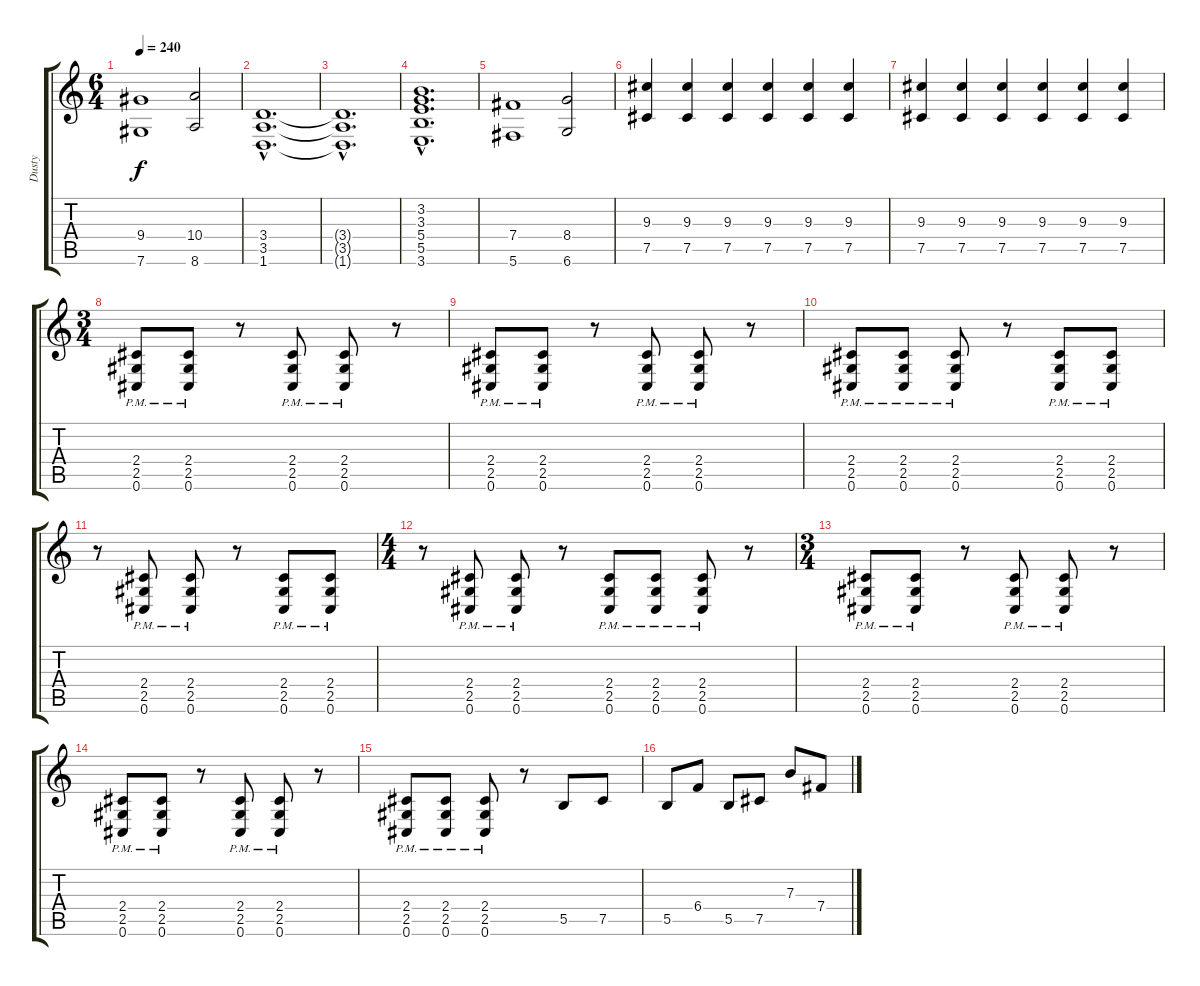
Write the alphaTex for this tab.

\track ("Dusty" "Dusty") {instrument distortionguitar}
\staff {score tabs}
\tuning (Db4 Ab3 E3 B2 Gb2 Db2) {hide}
\ts (6 4)
\tempo 240
\clef g2
\ks c
(9.4 7.6).1{dy f} (10.4 8.6).2 |
(3.4{hac} 3.5{hac} 1.6{hac}).1{d} |
(3.4{hac t} 3.5{hac t} 1.6{hac t}).1{d} |
(3.2{hac} 3.3{hac} 5.4{hac} 5.5{hac} 3.6{hac}).1{d} |
(7.4 5.6).1 (8.4 6.6).2 |
(9.3 7.5).4 (9.3 7.5).4 (9.3 7.5).4 (9.3 7.5).4 (9.3 7.5).4 (9.3 7.5).4 |
(9.3 7.5).4 (9.3 7.5).4 (9.3 7.5).4 (9.3 7.5).4 (9.3 7.5).4 (9.3 7.5).4 |
\ts (3 4)
\section ("" "")
(2.4{pm} 2.5{pm} 0.6{pm}).8 (2.4{pm} 2.5{pm} 0.6{pm}).8 r.8 (2.4{pm} 2.5{pm} 0.6{pm}).8 (2.4{pm} 2.5{pm} 0.6{pm}).8 r.8 |
(2.4{pm} 2.5{pm} 0.6{pm}).8 (2.4{pm} 2.5{pm} 0.6{pm}).8 r.8 (2.4{pm} 2.5{pm} 0.6{pm}).8 (2.4{pm} 2.5{pm} 0.6{pm}).8 r.8 |
(2.4{pm} 2.5{pm} 0.6{pm}).8 (2.4{pm} 2.5{pm} 0.6{pm}).8 (2.4{pm} 2.5{pm} 0.6{pm}).8 r.8 (2.4{pm} 2.5{pm} 0.6{pm}).8 (2.4{pm} 2.5{pm} 0.6{pm}).8 |
r.8 (2.4{pm} 2.5{pm} 0.6{pm}).8 (2.4{pm} 2.5{pm} 0.6{pm}).8 r.8 (2.4{pm} 2.5{pm} 0.6{pm}).8 (2.4{pm} 2.5{pm} 0.6{pm}).8 |
\ts (4 4)
r.8 (2.4{pm} 2.5{pm} 0.6{pm}).8 (2.4{pm} 2.5{pm} 0.6{pm}).8 r.8 (2.4{pm} 2.5{pm} 0.6{pm}).8 (2.4{pm} 2.5{pm} 0.6{pm}).8 (2.4{pm} 2.5{pm} 0.6{pm}).8 r.8 |
\ts (3 4)
(2.4{pm} 2.5{pm} 0.6{pm}).8 (2.4{pm} 2.5{pm} 0.6{pm}).8 r.8 (2.4{pm} 2.5{pm} 0.6{pm}).8 (2.4{pm} 2.5{pm} 0.6{pm}).8 r.8 |
(2.4{pm} 2.5{pm} 0.6{pm}).8 (2.4{pm} 2.5{pm} 0.6{pm}).8 r.8 (2.4{pm} 2.5{pm} 0.6{pm}).8 (2.4{pm} 2.5{pm} 0.6{pm}).8 r.8 |
(2.4{pm} 2.5{pm} 0.6{pm}).8 (2.4{pm} 2.5{pm} 0.6{pm}).8 (2.4{pm} 2.5{pm} 0.6{pm}).8 r.8 5.5.8 7.5.8 |
5.5.8 6.4.8 5.5.8 7.5.8 7.3.8 7.4.8
